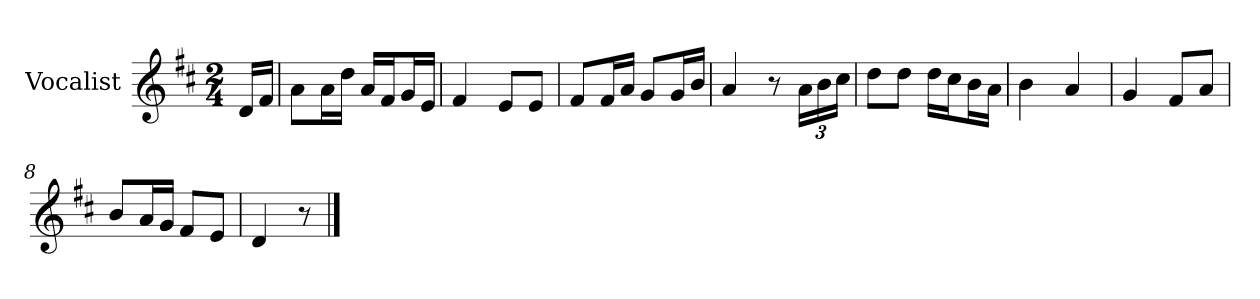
**kern
*part1
*staff1
*I"Vocalist
*k[f#c#]
*D:
*M2/4
=
16dLL
16f#JJ
=1
8aL
16aL
16ddJJ
16aLL
16f#J
16gL
16eJJ
=2
4f#
8eL
8eJ
=3
8f#L
16f#L
16aJJ
8gL
16gL
16bJJ
=4
4a
8r
24aLL
24b
24cc#JJ
=5
8ddL
8ddJ
16ddLL
16cc#J
16bL
16aJJ
=6
4b
4a
=7
4g
8f#L
8aJ
=8
8bL
16aL
16gJJ
8f#L
8eJ
=9
4d
8r
==
*-
